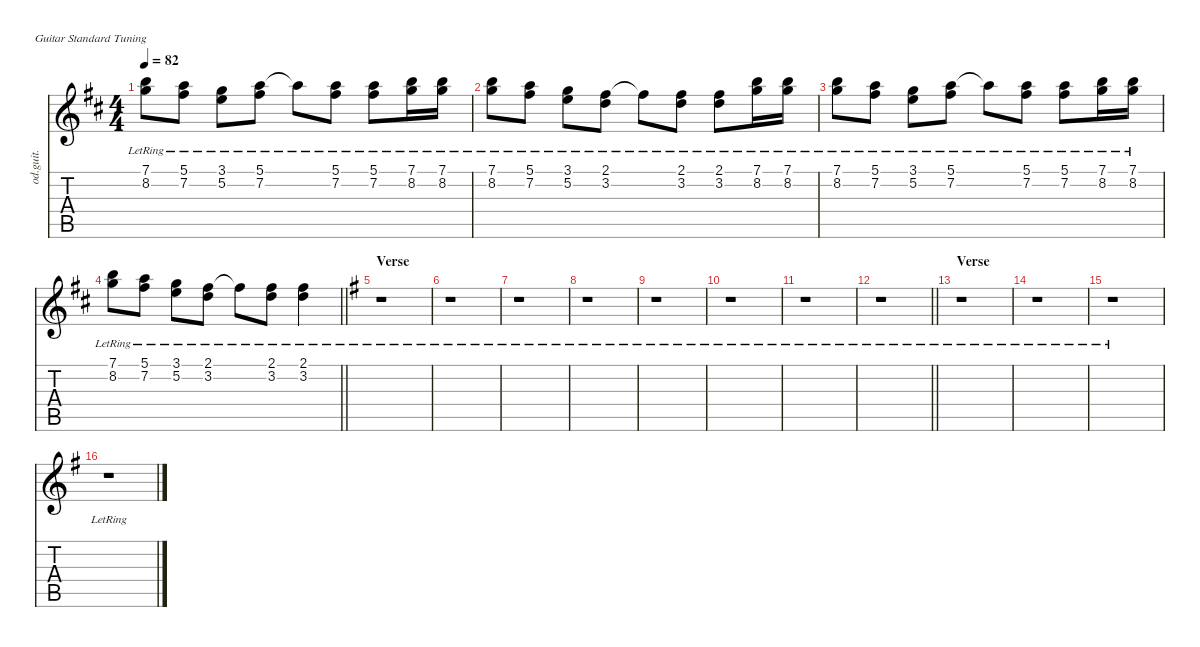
\defaultSystemsLayout 4
\hideDynamics
\bracketExtendMode nobrackets
\track ("Guitar lead" "od.guit.") {instrument overdrivenguitar}
\staff {score tabs}
\tuning (E4 B3 G3 D3 A2 E2)
\ts (4 4)
\tempo 82
\clef g2
\ks d
(7.1{lr acc forcenatural} 8.2{lr acc forcenatural}).8{dy mf beam Down} (5.1{lr acc forcenatural} 7.2{lr acc #}).8{beam Down} (3.1{lr acc forcenatural} 5.2{lr acc forcenatural}).8{beam Down} (5.1{lr acc forcenatural} 7.2{lr acc #}).8{beam Down} 5.1{lr t acc forcenatural}.8{beam Down} (5.1{lr acc forcenatural} 7.2{lr acc #}).8{beam Down} (5.1{lr acc forcenatural} 7.2{lr acc #}).8{beam Down} (7.1{lr acc forcenatural} 8.2{lr acc forcenatural}).16{beam Down} (7.1{lr acc forcenatural} 8.2{lr acc forcenatural}).16{beam Down} |
(7.1{lr acc forcenatural} 8.2{lr acc forcenatural}).8{beam Down} (5.1{lr acc forcenatural} 7.2{lr acc #}).8{beam Down} (3.1{lr acc forcenatural} 5.2{lr acc forcenatural}).8{beam Down} (2.1{lr acc #} 3.2{lr acc forcenatural}).8{beam Down} 2.1{lr t acc #}.8{beam Down} (2.1{lr acc #} 3.2{lr acc forcenatural}).8{beam Down} (2.1{lr acc #} 3.2{lr acc forcenatural}).8{beam Down} (7.1{lr acc forcenatural} 8.2{lr acc forcenatural}).16{beam Down} (7.1{lr acc forcenatural} 8.2{lr acc forcenatural}).16{beam Down} |
(7.1{lr acc forcenatural} 8.2{lr acc forcenatural}).8{beam Down} (5.1{lr acc forcenatural} 7.2{lr acc #}).8{beam Down} (3.1{lr acc forcenatural} 5.2{lr acc forcenatural}).8{beam Down} (5.1{lr acc forcenatural} 7.2{lr acc #}).8{beam Down} 5.1{lr t acc forcenatural}.8{beam Down} (5.1{lr acc forcenatural} 7.2{lr acc #}).8{beam Down} (5.1{lr acc forcenatural} 7.2{lr acc #}).8{beam Down} (7.1{lr acc forcenatural} 8.2{lr acc forcenatural}).16{beam Down} (7.1{lr acc forcenatural} 8.2{lr acc forcenatural}).16{beam Down} |
\barLineRight lightlight
(7.1{lr acc forcenatural} 8.2{lr acc forcenatural}).8{beam Down} (5.1{lr acc forcenatural} 7.2{lr acc #}).8{beam Down} (3.1{lr acc forcenatural} 5.2{lr acc forcenatural}).8{beam Down} (2.1{lr acc #} 3.2{lr acc forcenatural}).8{beam Down} 2.1{lr t acc #}.8{beam Down} (2.1{lr acc #} 3.2{lr acc forcenatural}).8{beam Down} (2.1{lr acc #} 3.2{lr acc forcenatural}).4{beam Down} |
\section ("" "Verse")
\ks eminor
r.1{beam Down} |
r.1{beam Down} |
r.1{beam Down} |
r.1{beam Down} |
r.1{beam Down} |
r.1{beam Down} |
r.1{beam Down} |
\barLineRight lightlight
r.1{beam Down} |
\section ("" "Verse")
r.1{beam Down} |
r.1{beam Down} |
r.1{beam Down} |
r.1{beam Down}
